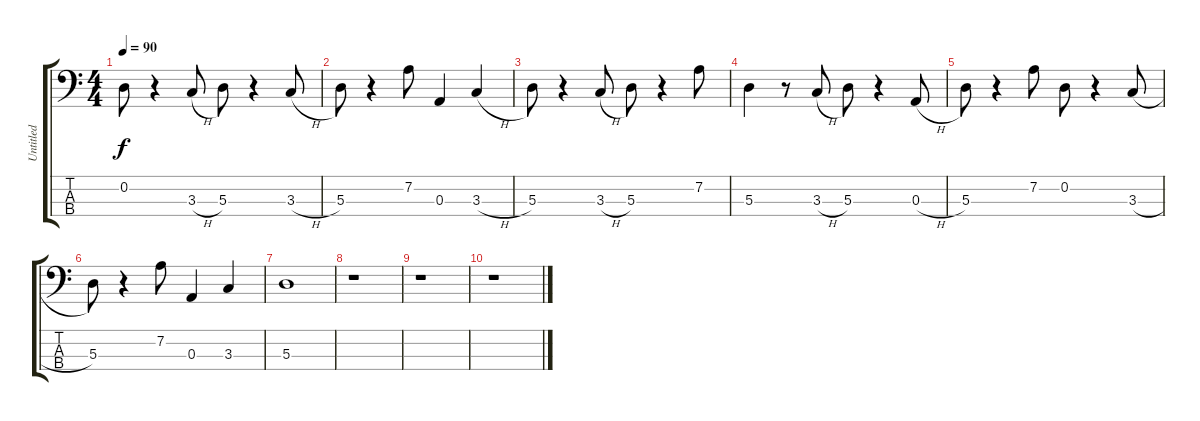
\track ("Untitled" "Untitled") {instrument fretlessbass}
\staff {score tabs}
\tuning (G2 D2 A1 E1) {hide}
\ts (4 4)
\tempo 90
\clef f4
\ks c
0.2.8{dy f} r.4 3.3{h}.8 5.3.8 r.4 3.3{h}.8 |
5.3.8 r.4 7.2.8 0.3.4 3.3{h}.4 |
5.3.8 r.4 3.3{h}.8 5.3.8 r.4 7.2.8 |
5.3.4 r.8 3.3{h}.8 5.3.8 r.4 0.3{h}.8 |
5.3.8 r.4 7.2.8 0.2.8 r.4 3.3{h}.8 |
5.3.8 r.4 7.2.8 0.3.4 3.3.4 |
5.3.1 |
r.1 |
r.1 |
r.1
